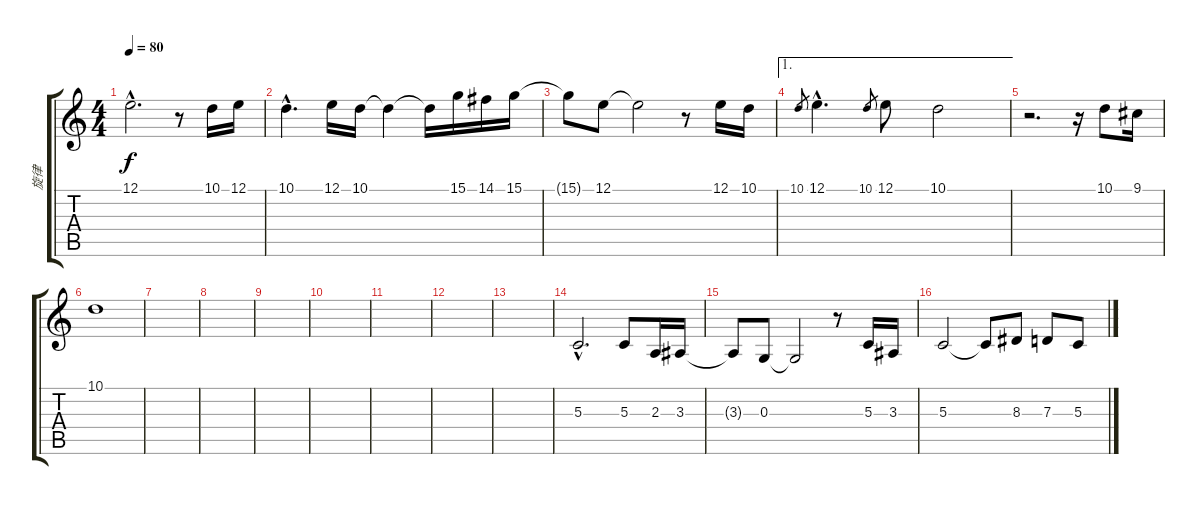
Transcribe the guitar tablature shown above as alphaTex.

\track ("旋律" "旋律") {instrument sopranosax}
\staff {score tabs}
\tuning (E4 B3 G3 D3 A2 E2) {hide}
\ts (4 4)
\tempo 80
\clef g2
\ks c
12.1{hac}.2{d dy f} r.8 10.1.16 12.1.16 |
10.1{hac}.4{d} 12.1.16 10.1.16 10.1{t}.4 10.1{t}.16 15.1.16 14.1.16 15.1.16 |
15.1{t}.8 12.1.8 12.1{t}.2 r.8 12.1.16 10.1.16 |
\ae 1
10.1.8{gr} 12.1{hac}.4{d} 10.1.8{gr} 12.1.8 10.1.2 |
r.2{d} r.16 10.1.8 9.1.16 |
10.1.1 |
|
|
|
|
|
|
|
5.3{hac}.2{d} 5.3.8 2.3.16 3.3.16 |
3.3{t}.8 0.3.8 0.3{t}.2 r.8 5.3.16 3.3.16 |
5.3.2 5.3{t}.8 8.3.8 7.3.8 5.3.8
